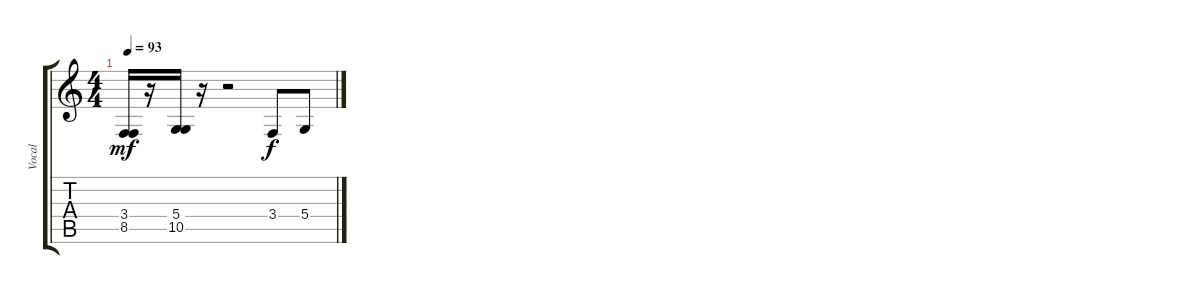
\track ("Vocal" "Vocal") {instrument lead2sawtooth}
\staff {score tabs}
\tuning (E4 B3 G3 D3 A2 E2) {hide}
\ts (4 4)
\tempo 93
\clef g2
\ks c
(3.4 8.5).16{dy mf} r.16 (5.4 10.5).16 r.16 r.2 3.4.8{dy f} 5.4.8
